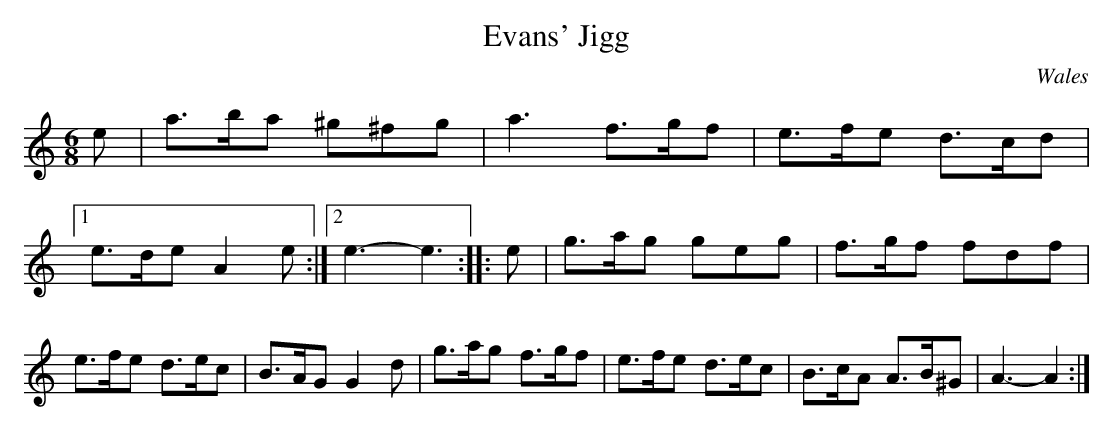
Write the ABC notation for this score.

X:1
T:Evans' Jigg
O:Wales
M:6/8
K:Am
e| a>ba ^g^fg | a3 f>gf | e>fe d>cd \
|1 e>de A2e :|2 e3-e3 :: e|\
g>ag geg | f>gf fdf | e>fe d>ec | B>AG G2d |\
g>ag f>gf | e>fe d>ec | B>cA A>B^G | A3-A2 :|
